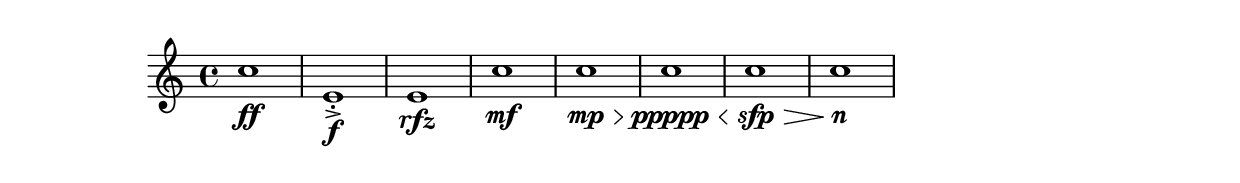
\version "2.21.0"

\header {
  texidoc = "Dynamic letters are kerned, and their weight
matches that of the hairpin signs.  The dynamic scripts should be
horizontally centered on the note head.  Scripts that should appear
closer to the note head (staccato, accent) are reckoned with."
}

\relative {
  \override Hairpin.to-barline = ##f
  c''1 \ff
  e,-.-> \f
  e \rfz
  c' \mf
  c \mp \>
  c \ppppp \<
  c \sfp \>
  c \n
}
